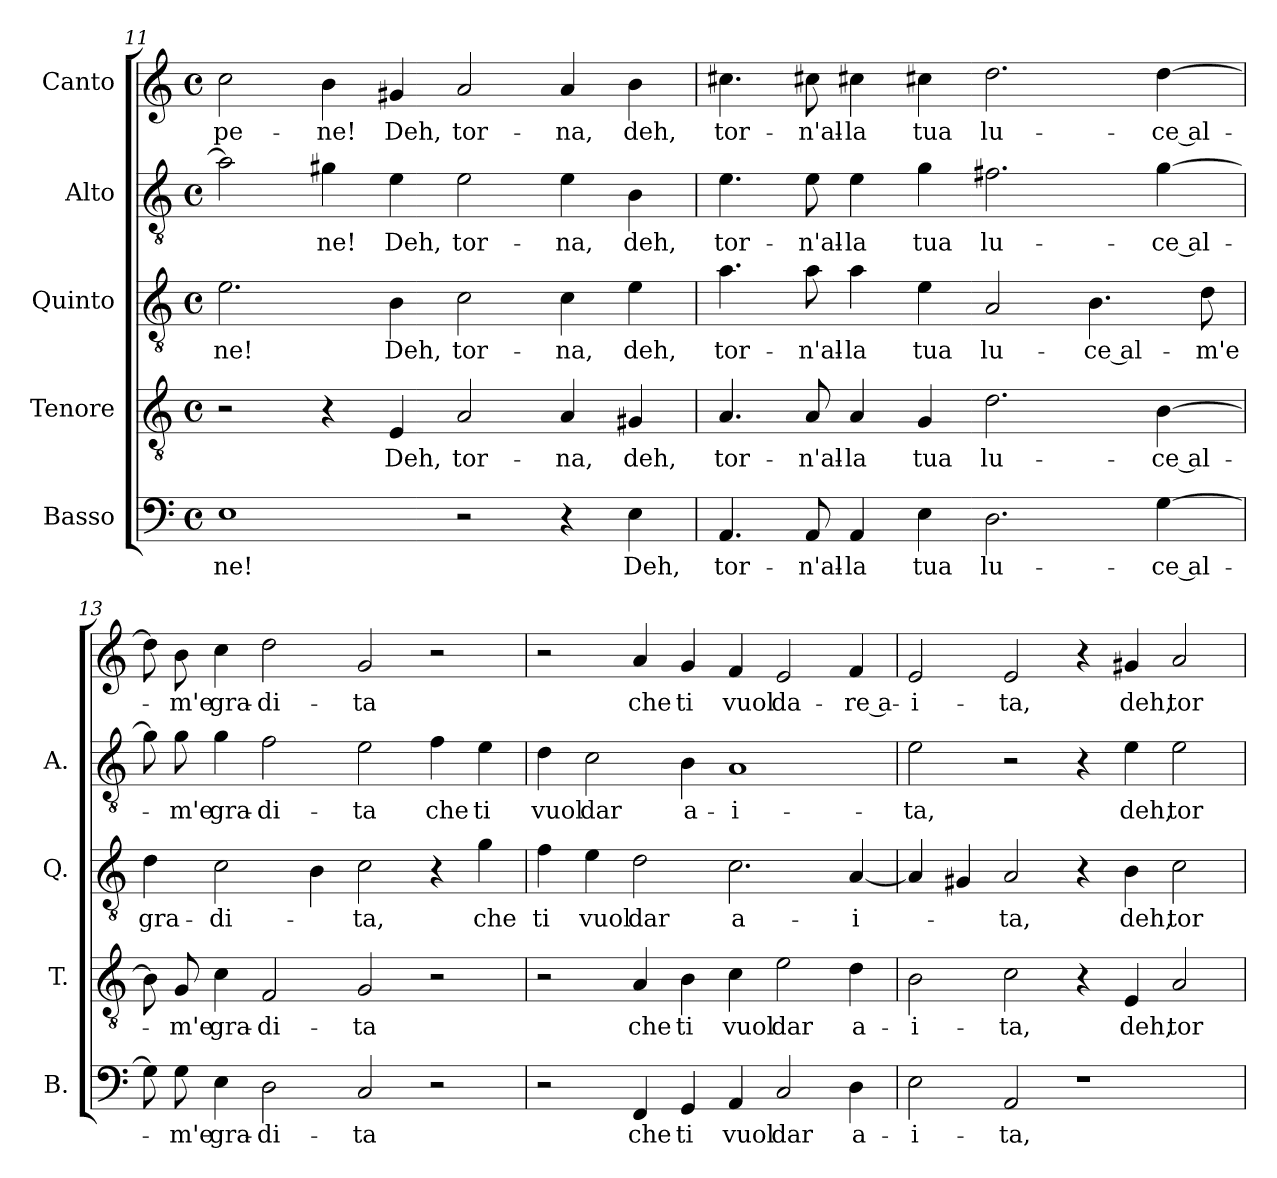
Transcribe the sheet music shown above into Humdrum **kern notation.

**kern	**text	**kern	**text	**kern	**text	**kern	**text	**kern	**text
*part5	*part5	*part4	*part4	*part3	*part3	*part2	*part2	*part1	*part1
*staff5	*staff5	*staff4	*staff4	*staff3	*staff3	*staff2	*staff2	*staff1	*staff1
*I"Basso	*	*I"Tenore	*	*I"Quinto	*	*I"Alto	*	*I"Canto	*
*I'B.	*	*I'T.	*	*I'Q.	*	*I'A.	*	*	*
*clefF4	*	*clefGv2	*	*clefGv2	*	*clefGv2	*	*clefG2	*
*k[]	*	*k[]	*	*k[]	*	*k[]	*	*k[]	*
*C:	*	*C:	*	*C:	*	*C:	*	*C:	*
*M4/4	*	*M4/4	*	*M4/4	*	*M4/4	*	*M4/4	*
*met(c)	*	*met(c)	*	*met(c)	*	*met(c)	*	*met(c)	*
=11	=11	=11	=11	=11	=11	=11	=11	=11	=11
1E\	-ne!	2r	.	2.e\	-ne!	2a\]	.	2cc\	pe-
.	.	4r	.	.	.	4g#X\	-ne!	4b\	-ne!
.	.	4E/	Deh,	4B\	Deh,	4e\	Deh,	4g#X/	Deh,
2r	.	2A/	tor-	2c\	tor-	2e\	tor-	2a/	tor-
4r	.	4A/	-na,	4c\	-na,	4e\	-na,	4a/	-na,
4E\	Deh,	4G#X/	deh,	4e\	deh,	4B\	deh,	4b\	deh,
=12	=12	=12	=12	=12	=12	=12	=12	=12	=12
4.AA/	tor-	4.A/	tor-	4.a\	tor-	4.e\	tor-	4.cc#X\	tor-
8AA/	-n'al-	8A/	-n'al-	8a\	-n'al-	8e\	-n'al-	8cc#X\	-n'al-
4AA/	-la	4A/	-la	4a\	-la	4e\	-la	4cc#X\	-la
4E\	tua	4G/	tua	4e\	tua	4g\	tua	4cc#X\	tua
2.D\	lu-	2.d\	lu-	2A/	lu-	2.f#X\	lu-	2.dd\	lu-
.	.	.	.	4.B\	-ce al-	.	.	.	.
[4G\	-ce al-	[4B\	-ce al-	.	.	[4g\	-ce al-	[4dd\	-ce al-
.	.	.	.	8d\	-m'e	.	.	.	.
=13	=13	=13	=13	=13	=13	=13	=13	=13	=13
8G\]	.	8B\]	.	4d\	gra-	8g\]	.	8dd\]	.
8G\	-m'e	8G/	-m'e	.	.	8g\	-m'e	8b\	-m'e
4E\	gra-	4c\	gra-	2c\	-di-	4g\	gra-	4cc\	gra-
2D\	-di-	2F/	-di-	.	.	2f\	-di-	2dd\	-di-
.	.	.	.	4B\	.	.	.	.	.
2C/	-ta	2G/	-ta	2c\	-ta,	2e\	-ta	2g/	-ta
2r	.	2r	.	4r	.	4f\	che	2r	.
.	.	.	.	4g\	che	4e\	ti	.	.
=14	=14	=14	=14	=14	=14	=14	=14	=14	=14
2r	.	2r	.	4f\	ti	4d\	vuol	2r	.
.	.	.	.	4e\	vuol	2c\	dar	.	.
4FF/	che	4A/	che	2d\	dar	.	.	4a/	che
4GG/	ti	4B\	ti	.	.	4B\	a-	4g/	ti
4AA/	vuol	4c\	vuol	2.c\	a-	1A/	-i-	4f/	vuol
2C/	dar	2e\	dar	.	.	.	.	2e/	da-
4D\	a-	4d\	a-	[4A/	-i-	.	.	4f/	-re a-
=15	=15	=15	=15	=15	=15	=15	=15	=15	=15
2E\	-i-	2B\	-i-	4A/]	.	2e\	-ta,	2e/	-i-
.	.	.	.	4G#X/	.	.	.	.	.
2AA/	-ta,	2c\	-ta,	2A/	-ta,	2r	.	2e/	-ta,
1r	.	4r	.	4r	.	4r	.	4r	.
.	.	4E/	deh,	4B\	deh,	4e\	deh,	4g#X/	deh,
.	.	2A/	tor-	2c\	tor-	2e\	tor-	2a/	tor-
=	=	=	=	=	=	=	=	=	=
*-	*-	*-	*-	*-	*-	*-	*-	*-	*-
